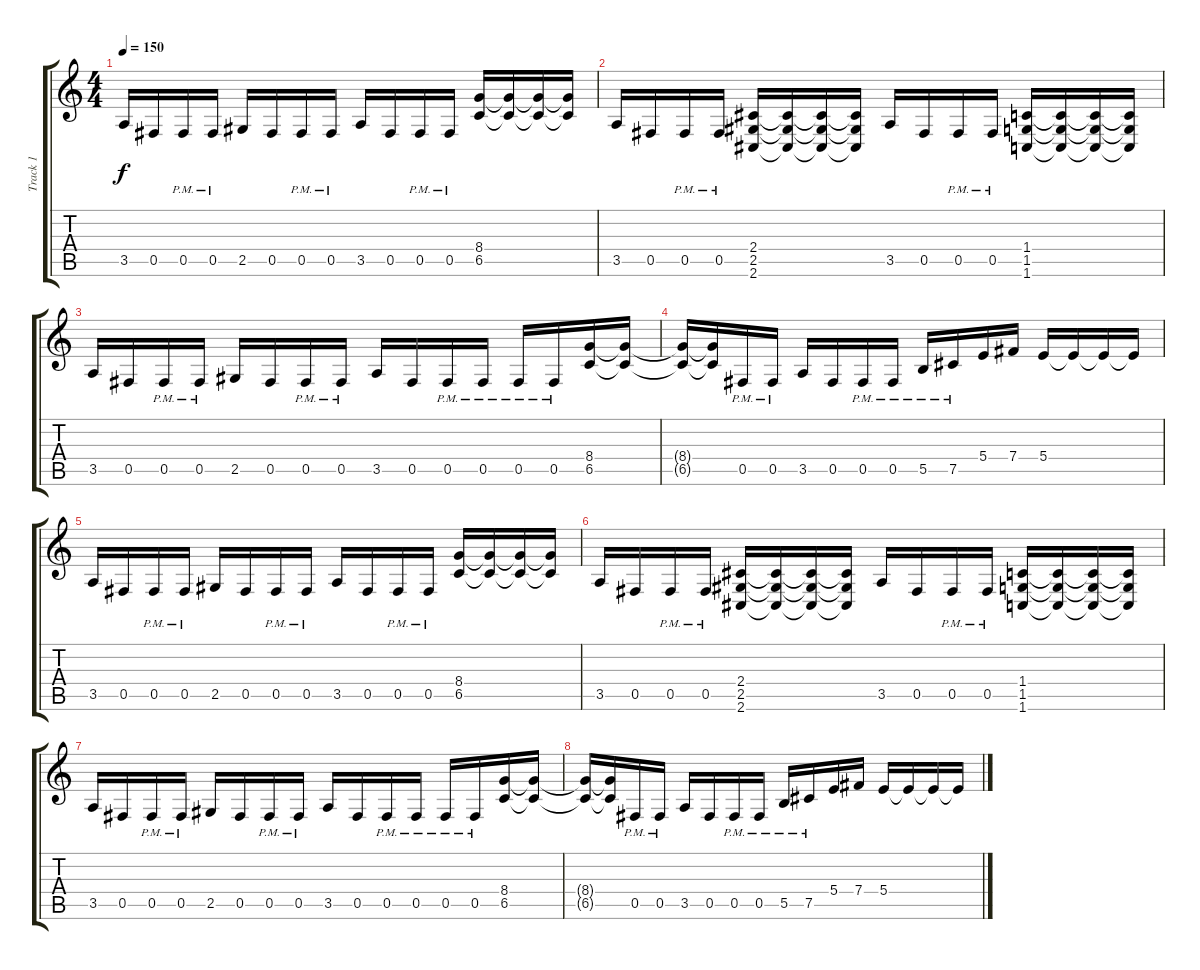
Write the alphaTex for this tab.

\track ("Track 1" "Track 1") {instrument distortionguitar}
\staff {score tabs}
\tuning (Db4 Ab3 E3 B2 Gb2 B1) {hide}
\ts (4 4)
\tempo 150
\clef g2
\ks c
3.5.16{dy f} 0.5.16 0.5{pm}.16 0.5{pm}.16 2.5.16 0.5.16 0.5{pm}.16 0.5{pm}.16 3.5.16 0.5.16 0.5{pm}.16 0.5{pm}.16 (8.4 6.5).16 (8.4{t} 6.5{t}).16 (8.4{t} 6.5{t}).16 (8.4{t} 6.5{t}).16 |
3.5.16 0.5.16 0.5{pm}.16 0.5{pm}.16 (2.4 2.5 2.6).16 (2.4{t} 2.5{t} 2.6{t}).16 (2.4{t} 2.5{t} 2.6{t}).16 (2.4{t} 2.5{t} 2.6{t}).16 3.5.16 0.5.16 0.5{pm}.16 0.5{pm}.16 (1.4 1.5 1.6).16 (1.4{t} 1.5{t} 1.6{t}).16 (1.4{t} 1.5{t} 1.6{t}).16 (1.4{t} 1.5{t} 1.6{t}).16 |
3.5.16 0.5.16 0.5{pm}.16 0.5{pm}.16 2.5.16 0.5.16 0.5{pm}.16 0.5{pm}.16 3.5.16 0.5.16 0.5{pm}.16 0.5{pm}.16 0.5{pm}.16 0.5{pm}.16 (8.4 6.5).16 (8.4{t} 6.5{t}).16 |
(8.4{t} 6.5{t}).16 (8.4{t} 6.5{t}).16 0.5{pm}.16 0.5{pm}.16 3.5.16 0.5.16 0.5{pm}.16 0.5{pm}.16 5.5{pm}.16 7.5{pm}.16 5.4.16 7.4.16 5.4.16 5.4{t}.16 5.4{t}.16 5.4{t}.16 |
3.5.16 0.5.16 0.5{pm}.16 0.5{pm}.16 2.5.16 0.5.16 0.5{pm}.16 0.5{pm}.16 3.5.16 0.5.16 0.5{pm}.16 0.5{pm}.16 (8.4 6.5).16 (8.4{t} 6.5{t}).16 (8.4{t} 6.5{t}).16 (8.4{t} 6.5{t}).16 |
3.5.16 0.5.16 0.5{pm}.16 0.5{pm}.16 (2.4 2.5 2.6).16 (2.4{t} 2.5{t} 2.6{t}).16 (2.4{t} 2.5{t} 2.6{t}).16 (2.4{t} 2.5{t} 2.6{t}).16 3.5.16 0.5.16 0.5{pm}.16 0.5{pm}.16 (1.4 1.5 1.6).16 (1.4{t} 1.5{t} 1.6{t}).16 (1.4{t} 1.5{t} 1.6{t}).16 (1.4{t} 1.5{t} 1.6{t}).16 |
3.5.16 0.5.16 0.5{pm}.16 0.5{pm}.16 2.5.16 0.5.16 0.5{pm}.16 0.5{pm}.16 3.5.16 0.5.16 0.5{pm}.16 0.5{pm}.16 0.5{pm}.16 0.5{pm}.16 (8.4 6.5).16 (8.4{t} 6.5{t}).16 |
(8.4{t} 6.5{t}).16 (8.4{t} 6.5{t}).16 0.5{pm}.16 0.5{pm}.16 3.5.16 0.5.16 0.5{pm}.16 0.5{pm}.16 5.5{pm}.16 7.5{pm}.16 5.4.16 7.4.16 5.4.16 5.4{t}.16 5.4{t}.16 5.4{t}.16
